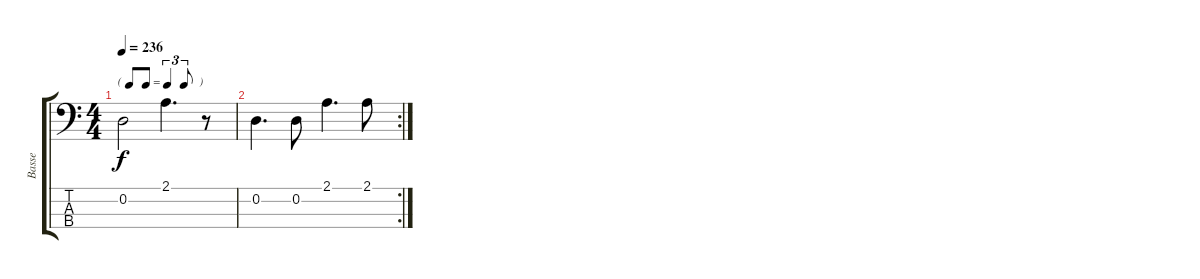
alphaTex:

\track ("Basse" "Basse") {instrument slapbass1}
\staff {score tabs}
\tuning (G2 D2 A1 E1) {hide}
\ts (4 4)
\tf triplet8th
\tempo 236
\clef f4
\ks c
0.2.2{dy f} 2.1.4{d} r.8 |
\rc 2
0.2.4{d} 0.2.8 2.1.4{d} 2.1.8
